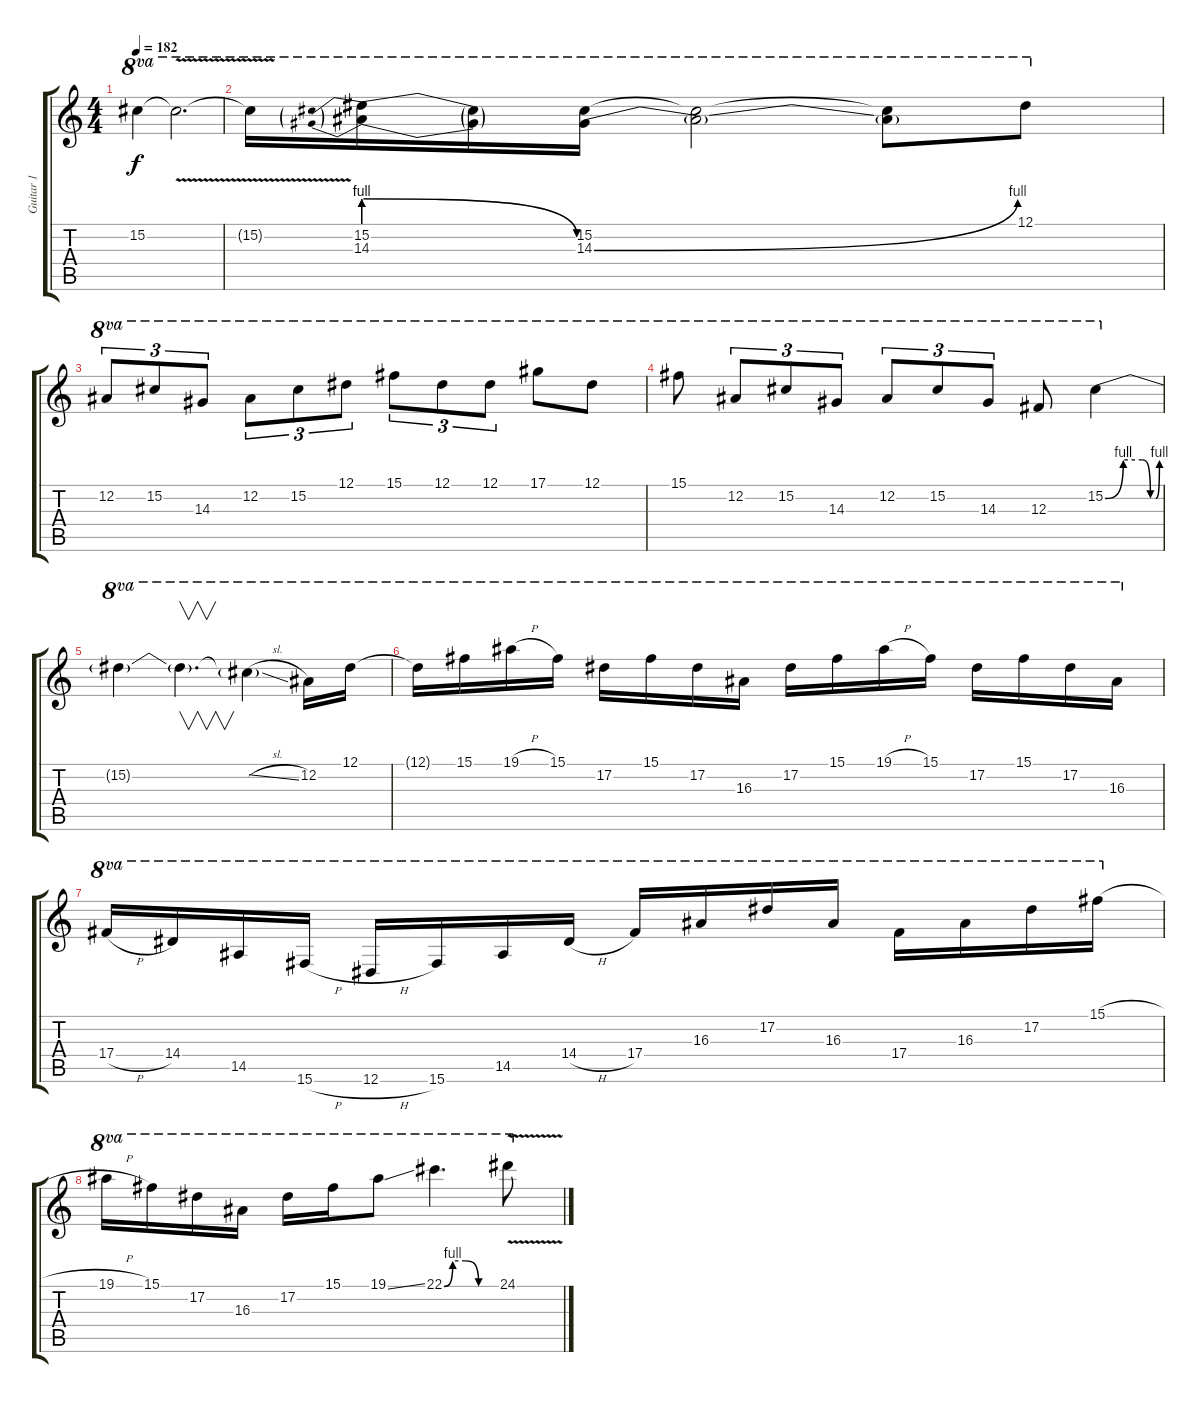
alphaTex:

\track ("Guitar 1" "Guitar 1") {instrument overdrivenguitar}
\staff {score tabs}
\tuning (Eb4 Bb3 Gb3 Db3 Ab2 Eb2) {hide}
\ts (4 4)
\tempo 182
\clef g2
\ks c
15.2{t}.4{ot 8va dy f} 15.2{v t}.2{d ot 8va} |
15.2{t}.16{ot 8va} (15.2{be (prebendrelease 0 4 60 0)} 14.3{be (prebendrelease 0 4 60 0)}).16{ot 8va} (15.2{t} 14.3{t}).16{ot 8va} (15.2 14.3{be (bend 0 0 60 4)}).16{ot 8va} (15.2{t} 14.3{t}).2{ot 8va} (15.2{t} 14.3{t}).8{ot 8va} 12.1.8{ot 8va} |
12.2.8{tu (3 2) ot 8va} 15.2.8{tu (3 2) ot 8va} 14.3.8{tu (3 2) ot 8va} 12.2.8{tu (3 2) ot 8va} 15.2.8{tu (3 2) ot 8va} 12.1.8{tu (3 2) ot 8va} 15.1.8{tu (3 2) ot 8va} 12.1.8{tu (3 2) ot 8va} 12.1.8{tu (3 2) ot 8va} 17.1.8{ot 8va} 12.1.8{ot 8va} |
15.1.8{ot 8va beam split} 12.2.8{tu (3 2) ot 8va} 15.2.8{tu (3 2) ot 8va beam merge} 14.3.8{tu (3 2) ot 8va beam split} 12.2.8{tu (3 2) ot 8va} 15.2.8{tu (3 2) ot 8va beam merge} 14.3.8{tu (3 2) ot 8va beam split} 12.3.8{ot 8va} 15.2{be (custom 0 0 20 4 41 4 50 0 56 0 60 4)}.4{ot 8va} |
15.2{t}.4{ot 8va} 15.2{t}.4{v d ot 8va} 15.2{sl t}.4{ot 8va} 12.2.16{ot 8va} 12.1.16{ot 8va} |
12.1{t}.16{ot 8va} 15.1.16{ot 8va} 19.1{h}.16{ot 8va} 15.1.16{ot 8va} 17.2.16{ot 8va} 15.1.16{ot 8va} 17.2.16{ot 8va} 16.3.16{ot 8va} 17.2.16{ot 8va} 15.1.16{ot 8va} 19.1{h}.16{ot 8va} 15.1.16{ot 8va} 17.2.16{ot 8va} 15.1.16{ot 8va} 17.2.16{ot 8va} 16.3.16{ot 8va} |
17.4{h}.16{ot 8va} 14.4.16{ot 8va} 14.5.16{ot 8va} 15.6{h}.16{ot 8va} 12.6{h}.16{ot 8va} 15.6.16{ot 8va} 14.5.16{ot 8va} 14.4{h}.16{ot 8va} 17.4.16{ot 8va} 16.3.16{ot 8va} 17.2.16{ot 8va} 16.3.16{ot 8va} 17.4.16{ot 8va} 16.3.16{ot 8va} 17.2.16{ot 8va} 15.1{h}.16{ot 8va} |
19.1{h}.16{ot 8va} 15.1.16{ot 8va} 17.2.16{ot 8va} 16.3.16{ot 8va} 17.2.16{ot 8va} 15.1.16{ot 8va} 19.1{ss}.8{ot 8va} 22.1{be (custom 0 0 10 4 25 4 40 0 60 0)}.4{d ot 8va} 24.1{v}.8{ot 8va}
